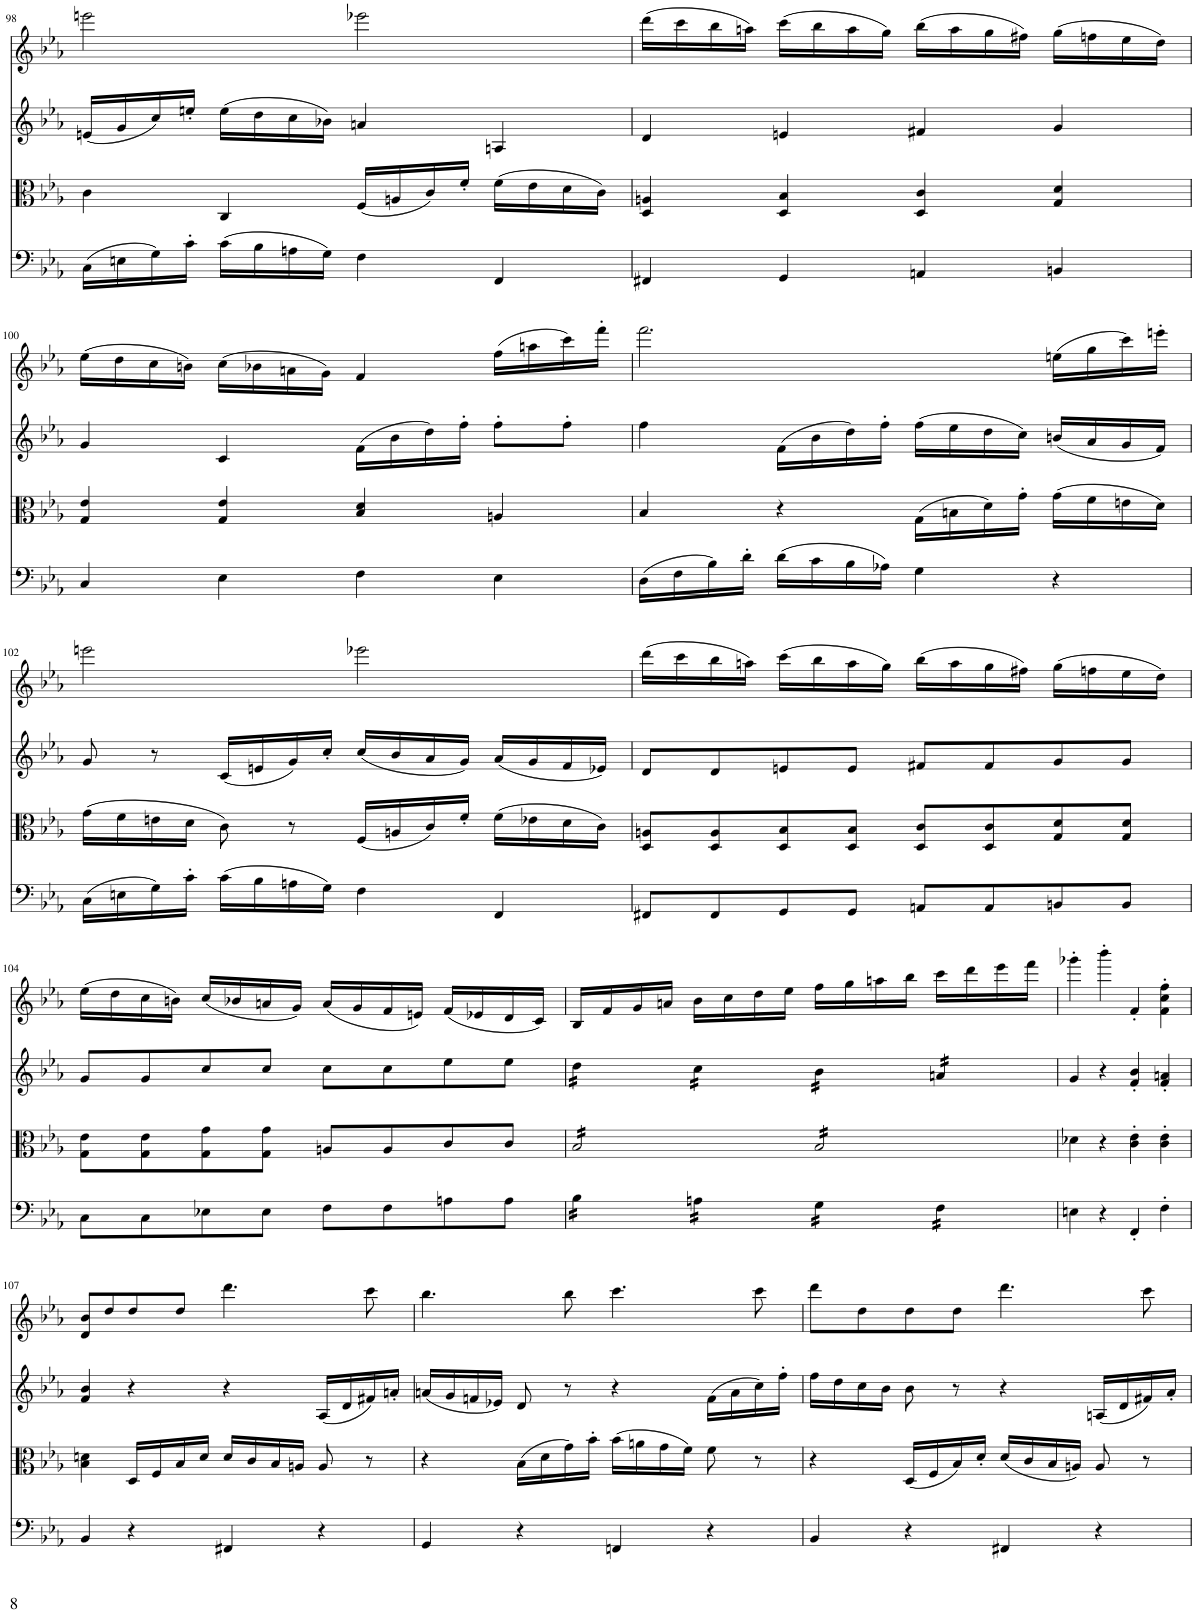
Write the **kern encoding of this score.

**kern	**kern	**kern	**kern
*part4	*part3	*part2	*part1
*staff4	*staff3	*staff2	*staff1
*I"Piano	*I"Piano	*I"Piano	*I"Piano
*I'Pno	*I'Pno	*I'Pno	*I'Pno
!!LO:PB:g=z
*clefF4	*clefC3	*clefG2	*clefG2
*k[b-e-a-]	*k[b-e-a-]	*k[b-e-a-]	*k[b-e-a-]
*M4/4	*M4/4	*M4/4	*M4/4
*met(c)	*met(c)	*met(c)	*met(c)
=98	=98	=98	=98
(16C\LL	4c\	(16en/LL	2eeen\
16En\	.	16g/	.
16G\)	.	16cc/)	.
16c'\JJ	.	16een'/JJ	.
(16c\LL	4C/	(16ee\LL	.
16B-\	.	16dd\	.
16An\	.	16cc\	.
16G\JJ)	.	16b-X\JJ)	.
4F\	(16F/LL	4an/	2eee-X\
.	16An/	.	.
.	16c/)	.	.
.	16f'/JJ	.	.
4FF/	(16f\LL	4An/	.
.	16e-\	.	.
.	16d\	.	.
.	16c\JJ)	.	.
=99	=99	=99	=99
4FF#X/	4D/ 4An/	4d/	(16ddd\LL
.	.	.	16ccc\
.	.	.	16bb-\
.	.	.	16aan\JJ)
4GG/	4D/ 4B-/	4en/	(16ccc\LL
.	.	.	16bb-\
.	.	.	16aa\
.	.	.	16gg\JJ)
4AAn/	4D/ 4c/	4f#X/	(16bb-\LL
.	.	.	16aa\
.	.	.	16gg\
.	.	.	16ff#X\JJ)
4BBn/	4G/ 4d/	4g/	(16gg\LL
.	.	.	16ffn\
.	.	.	16ee-\
.	.	.	16dd\JJ)
!!LO:LB:g=z
=100	=100	=100	=100
4C/	4G/ 4e-/	4g/	(16ee-\LL
.	.	.	16dd\
.	.	.	16cc\
.	.	.	16bn\JJ)
4E-\	4G/ 4e-/	4c/	(16cc\LL
.	.	.	16b-X\
.	.	.	16an\
.	.	.	16g\JJ)
4F\	4B-/ 4d/	(16f\LL	4f/
.	.	16b-\	.
.	.	16dd\)	.
.	.	16ff'\JJ	.
4E-\	4An/	8ff'\L	(16ff\LL
.	.	.	16aan\
.	.	8ff'\J	16ccc\)
.	.	.	16fff'\JJ
=101	=101	=101	=101
(16D\LL	4B-/	4ff\	2.fff\
16F\	.	.	.
16B-\)	.	.	.
16d'\JJ	.	.	.
(16d\LL	4r	(16f\LL	.
16c\	.	16b-\	.
16B-\	.	16dd\)	.
16A-X\JJ)	.	16ff'\JJ	.
4G\	(16G\LL	(16ff\LL	.
.	16Bn\	16ee-\	.
.	16d\)	16dd\	.
.	16g'\JJ	16cc\JJ)	.
4r	(16g\LL	(16bn/LL	(16een\LL
.	16f\	16a-/	16gg\
.	16en\	16g/	16ccc\)
.	16d\JJ)	16f/JJ)	16eeen'\JJ
!!LO:LB:g=z
=102	=102	=102	=102
(16C\LL	(16g\LL	8g/	2eeen\
16En\	16f\	.	.
16G\)	16en\	8r	.
16c'\JJ	16d\JJ	.	.
(16c\LL	8c\)	(16c/LL	.
16B-\	.	16en/	.
16An\	8r	16g/)	.
16G\JJ)	.	16cc'/JJ	.
4F\	(16F/LL	(16cc/LL	2eee-X\
.	16An/	16b-/	.
.	16c/)	16a-/	.
.	16f'/JJ	16g/JJ)	.
4FF/	(16f\LL	(16a-/LL	.
.	16e-X\	16g/	.
.	16d\	16f/	.
.	16c\JJ)	16e-X/JJ)	.
=103	=103	=103	=103
8FF#X/L	8D/ 8An/L	8d/L	(16ddd\LL
.	.	.	16ccc\
8FF#/	8D/ 8A/	8d/	16bb-\
.	.	.	16aan\JJ)
8GG/	8D/ 8B-/	8en/	(16ccc\LL
.	.	.	16bb-\
8GG/J	8D/ 8B-/J	8e/J	16aa\
.	.	.	16gg\JJ)
8AAn/L	8D/ 8c/L	8f#X/L	(16bb-\LL
.	.	.	16aa\
8AA/	8D/ 8c/	8f#/	16gg\
.	.	.	16ff#X\JJ)
8BBn/	8G/ 8d/	8g/	(16gg\LL
.	.	.	16ffn\
8BB/J	8G/ 8d/J	8g/J	16ee-\
.	.	.	16dd\JJ)
!!LO:LB:g=z
=104	=104	=104	=104
8C\L	8G\ 8e-\L	8g/L	(16ee-\LL
.	.	.	16dd\
8C\	8G\ 8e-\	8g/	16cc\
.	.	.	16bn\JJ)
8E-X\	8G\ 8g\	8cc/	(16cc/LL
.	.	.	16b-X/
8E-\J	8G\ 8g\J	8cc/J	16an/
.	.	.	16g/JJ)
8F\L	8An/L	8cc\L	(16a/LL
.	.	.	16g/
8F\	8A/	8cc\	16f/
.	.	.	16en/JJ)
8An\	8c/	8ee-\	(16f/LL
.	.	.	16e-X/
8A\J	8c/J	8ee-\J	16d/
.	.	.	16c/JJ)
=105	=105	=105	=105
*tremolo	*	*	*
*	*tremolo	*	*
*	*	*tremolo	*
16B-\LL	16B-/LL	16dd\LL	16B-/LL
16B-\	16B-/	16dd\	16f/
16B-\	16B-/	16dd\	16g/
16B-\JJ	16B-/	16dd\JJ	16an/JJ
16An\LL	16B-/	16cc\LL	16b-\LL
16An\	16B-/	16cc\	16cc\
16An\	16B-/	16cc\	16dd\
16An\JJ	16B-/JJ	16cc\JJ	16ee-\JJ
16G\LL	16B-/LL	16b-\LL	16ff\LL
16G\	16B-/	16b-\	16gg\
16G\	16B-/	16b-\	16aan\
16G\JJ	16B-/	16b-\JJ	16bb-\JJ
16F\LL	16B-/	16an/LL	16ccc\LL
16F\	16B-/	16an/	16ddd\
16F\	16B-/	16an/	16eee-\
16F\JJ	16B-/JJ	16an/JJ	16fff\JJ
*	*	*Xtremolo	*
*	*Xtremolo	*	*
*Xtremolo	*	*	*
=106	=106	=106	=106
4En\	4d-X\	4g/	4ggg-X'\
4r	4r	4r	4bbb-'\
4FF'/	4c\' 4e-\'	4f/' 4b-/'	4f'/
4F'\	4c\' 4e-\'	4f/' 4an/'	4f\' 4cc\' 4ff\'
!!LO:LB:g=z
=107	=107	=107	=107
4BB-/	4B-\ 4dn\	4f/ 4b-/	8d/ 8b-/L
.	.	.	8dd/
4r	16D/LL	4r	8dd/
.	16F/	.	.
.	16B-/	.	8dd/J
.	16d/JJ	.	.
4FF#X/	16d/LL	4r	4.ddd\
.	16c/	.	.
.	16B-/	.	.
.	16An/JJ	.	.
4r	8A/	(16A-/LL	.
.	.	16d/	.
.	8r	16f#X/)	8ccc\
.	.	16an'/JJ	.
=108	=108	=108	=108
4GG/	4r	(16an/LL	4.bb-\
.	.	16g/	.
.	.	16fn/	.
.	.	16e-X/JJ)	.
4r	(16B-\LL	8d/	.
.	16d\	.	.
.	16g\)	8r	8bb-\
.	16b-'\JJ	.	.
4FFn/	(16b-\LL	4r	4.ccc\
.	16an\	.	.
.	16g\	.	.
.	16f\JJ)	.	.
4r	8f\	(16f\LL	.
.	.	16a\	.
.	8r	16cc\)	8ccc\
.	.	16ff'\JJ	.
=109	=109	=109	=109
4BB-/	4r	16ff\LL	8ddd\L
.	.	16dd\	.
.	.	16cc\	8dd\
.	.	16b-\JJ	.
4r	(16D/LL	8b-\	8dd\
.	16F/	.	.
.	16B-/)	8r	8dd\J
.	16d'/JJ	.	.
4FF#X/	(16d/LL	4r	4.ddd\
.	16c/	.	.
.	16B-/	.	.
.	16An/JJ)	.	.
4r	8A/	(16An/LL	.
.	.	16d/	.
.	8r	16f#X/)	8ccc\
.	.	16a-'/JJ	.
=	=	=	=
*-	*-	*-	*-
